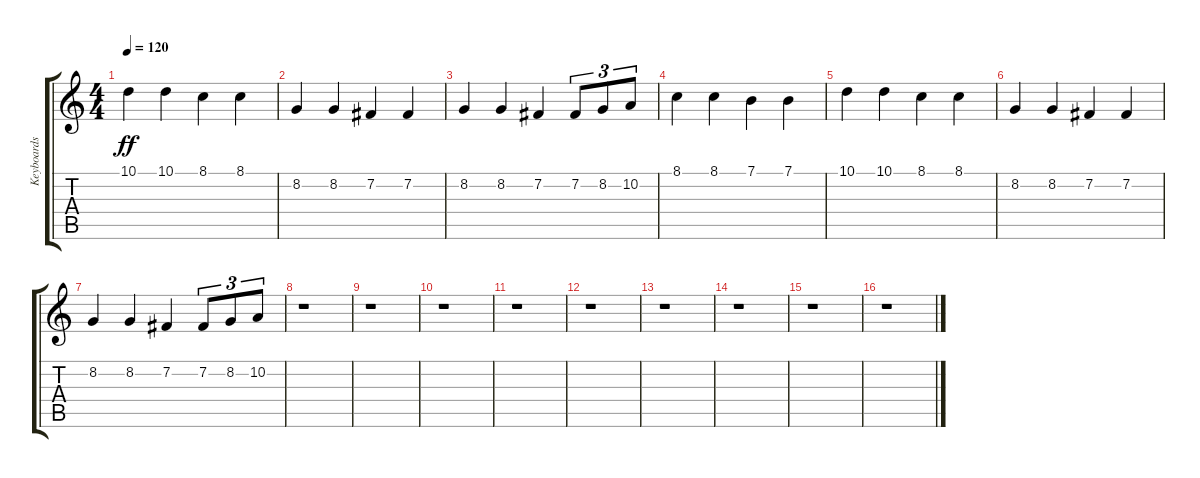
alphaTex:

\track ("Keyboards" "Keyboards") {instrument pizzicatostrings}
\staff {score tabs}
\tuning (E4 B3 G3 D3 A2 E2) {hide}
\ts (4 4)
\tempo 120
\clef g2
\ks c
10.1.4{dy ff} 10.1.4 8.1.4 8.1.4 |
8.2.4 8.2.4 7.2.4 7.2.4 |
8.2.4 8.2.4 7.2.4 7.2.8{tu (3 2)} 8.2.8{tu (3 2)} 10.2.8{tu (3 2)} |
8.1.4 8.1.4 7.1.4 7.1.4 |
10.1.4 10.1.4 8.1.4 8.1.4 |
8.2.4 8.2.4 7.2.4 7.2.4 |
8.2.4 8.2.4 7.2.4 7.2.8{tu (3 2)} 8.2.8{tu (3 2)} 10.2.8{tu (3 2)} |
r.1 |
r.1 |
r.1 |
r.1 |
r.1 |
r.1 |
r.1 |
r.1 |
r.1
